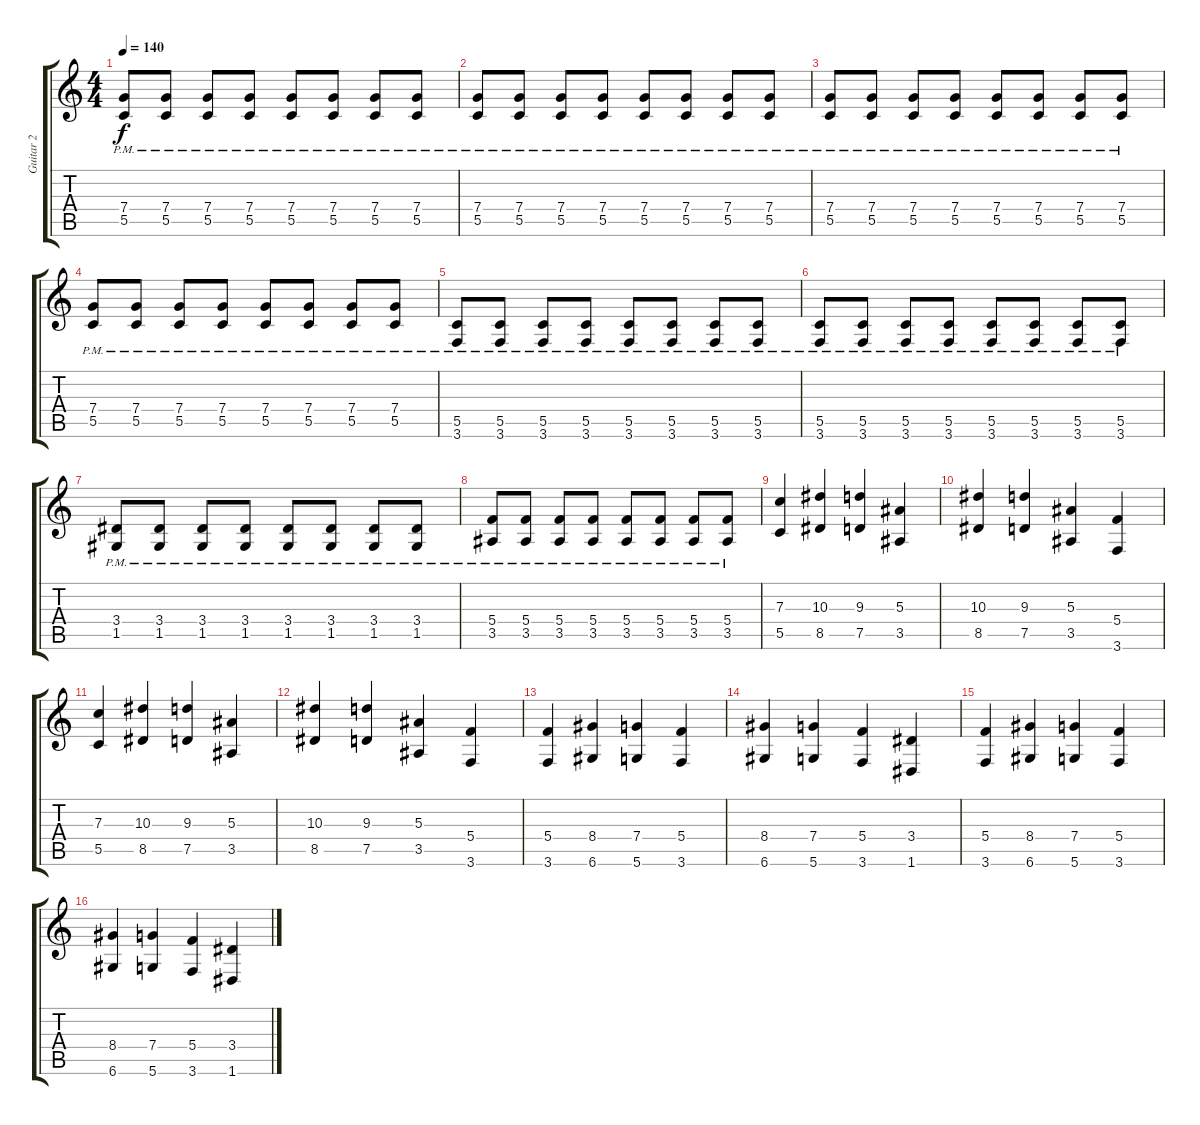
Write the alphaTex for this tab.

\track ("Guitar 2" "Guitar 2") {instrument distortionguitar}
\staff {score tabs}
\tuning (D4 A3 F3 C3 G2 D2) {hide}
\ts (4 4)
\tempo 140
\clef g2
\ks c
(7.4{pm} 5.5{pm}).8{dy f} (7.4{pm} 5.5{pm}).8 (7.4{pm} 5.5{pm}).8 (7.4{pm} 5.5{pm}).8 (7.4{pm} 5.5{pm}).8 (7.4{pm} 5.5{pm}).8 (7.4{pm} 5.5{pm}).8 (7.4{pm} 5.5{pm}).8 |
(7.4{pm} 5.5{pm}).8 (7.4{pm} 5.5{pm}).8 (7.4{pm} 5.5{pm}).8 (7.4{pm} 5.5{pm}).8 (7.4{pm} 5.5{pm}).8 (7.4{pm} 5.5{pm}).8 (7.4{pm} 5.5{pm}).8 (7.4{pm} 5.5{pm}).8 |
(7.4{pm} 5.5{pm}).8 (7.4{pm} 5.5{pm}).8 (7.4{pm} 5.5{pm}).8 (7.4{pm} 5.5{pm}).8 (7.4{pm} 5.5{pm}).8 (7.4{pm} 5.5{pm}).8 (7.4{pm} 5.5{pm}).8 (7.4{pm} 5.5{pm}).8 |
(7.4{pm} 5.5{pm}).8 (7.4{pm} 5.5{pm}).8 (7.4{pm} 5.5{pm}).8 (7.4{pm} 5.5{pm}).8 (7.4{pm} 5.5{pm}).8 (7.4{pm} 5.5{pm}).8 (7.4{pm} 5.5{pm}).8 (7.4{pm} 5.5{pm}).8 |
(5.5{pm} 3.6{pm}).8 (5.5{pm} 3.6{pm}).8 (5.5{pm} 3.6{pm}).8 (5.5{pm} 3.6{pm}).8 (5.5{pm} 3.6{pm}).8 (5.5{pm} 3.6{pm}).8 (5.5{pm} 3.6{pm}).8 (5.5{pm} 3.6{pm}).8 |
(5.5{pm} 3.6{pm}).8 (5.5{pm} 3.6{pm}).8 (5.5{pm} 3.6{pm}).8 (5.5{pm} 3.6{pm}).8 (5.5{pm} 3.6{pm}).8 (5.5{pm} 3.6{pm}).8 (5.5{pm} 3.6{pm}).8 (5.5{pm} 3.6{pm}).8 |
(3.4{pm} 1.5{pm}).8 (3.4{pm} 1.5{pm}).8 (3.4{pm} 1.5{pm}).8 (3.4{pm} 1.5{pm}).8 (3.4{pm} 1.5{pm}).8 (3.4{pm} 1.5{pm}).8 (3.4{pm} 1.5{pm}).8 (3.4{pm} 1.5{pm}).8 |
(5.4{pm} 3.5{pm}).8 (5.4{pm} 3.5{pm}).8 (5.4{pm} 3.5{pm}).8 (5.4{pm} 3.5{pm}).8 (5.4{pm} 3.5{pm}).8 (5.4{pm} 3.5{pm}).8 (5.4{pm} 3.5{pm}).8 (5.4{pm} 3.5{pm}).8 |
(7.3 5.5).4 (10.3 8.5).4 (9.3 7.5).4 (5.3 3.5).4 |
(10.3 8.5).4 (9.3 7.5).4 (5.3 3.5).4 (5.4 3.6).4 |
(7.3 5.5).4 (10.3 8.5).4 (9.3 7.5).4 (5.3 3.5).4 |
(10.3 8.5).4 (9.3 7.5).4 (5.3 3.5).4 (5.4 3.6).4 |
(5.4 3.6).4 (8.4 6.6).4 (7.4 5.6).4 (5.4 3.6).4 |
(8.4 6.6).4 (7.4 5.6).4 (5.4 3.6).4 (3.4 1.6).4 |
(5.4 3.6).4 (8.4 6.6).4 (7.4 5.6).4 (5.4 3.6).4 |
(8.4 6.6).4 (7.4 5.6).4 (5.4 3.6).4 (3.4 1.6).4
